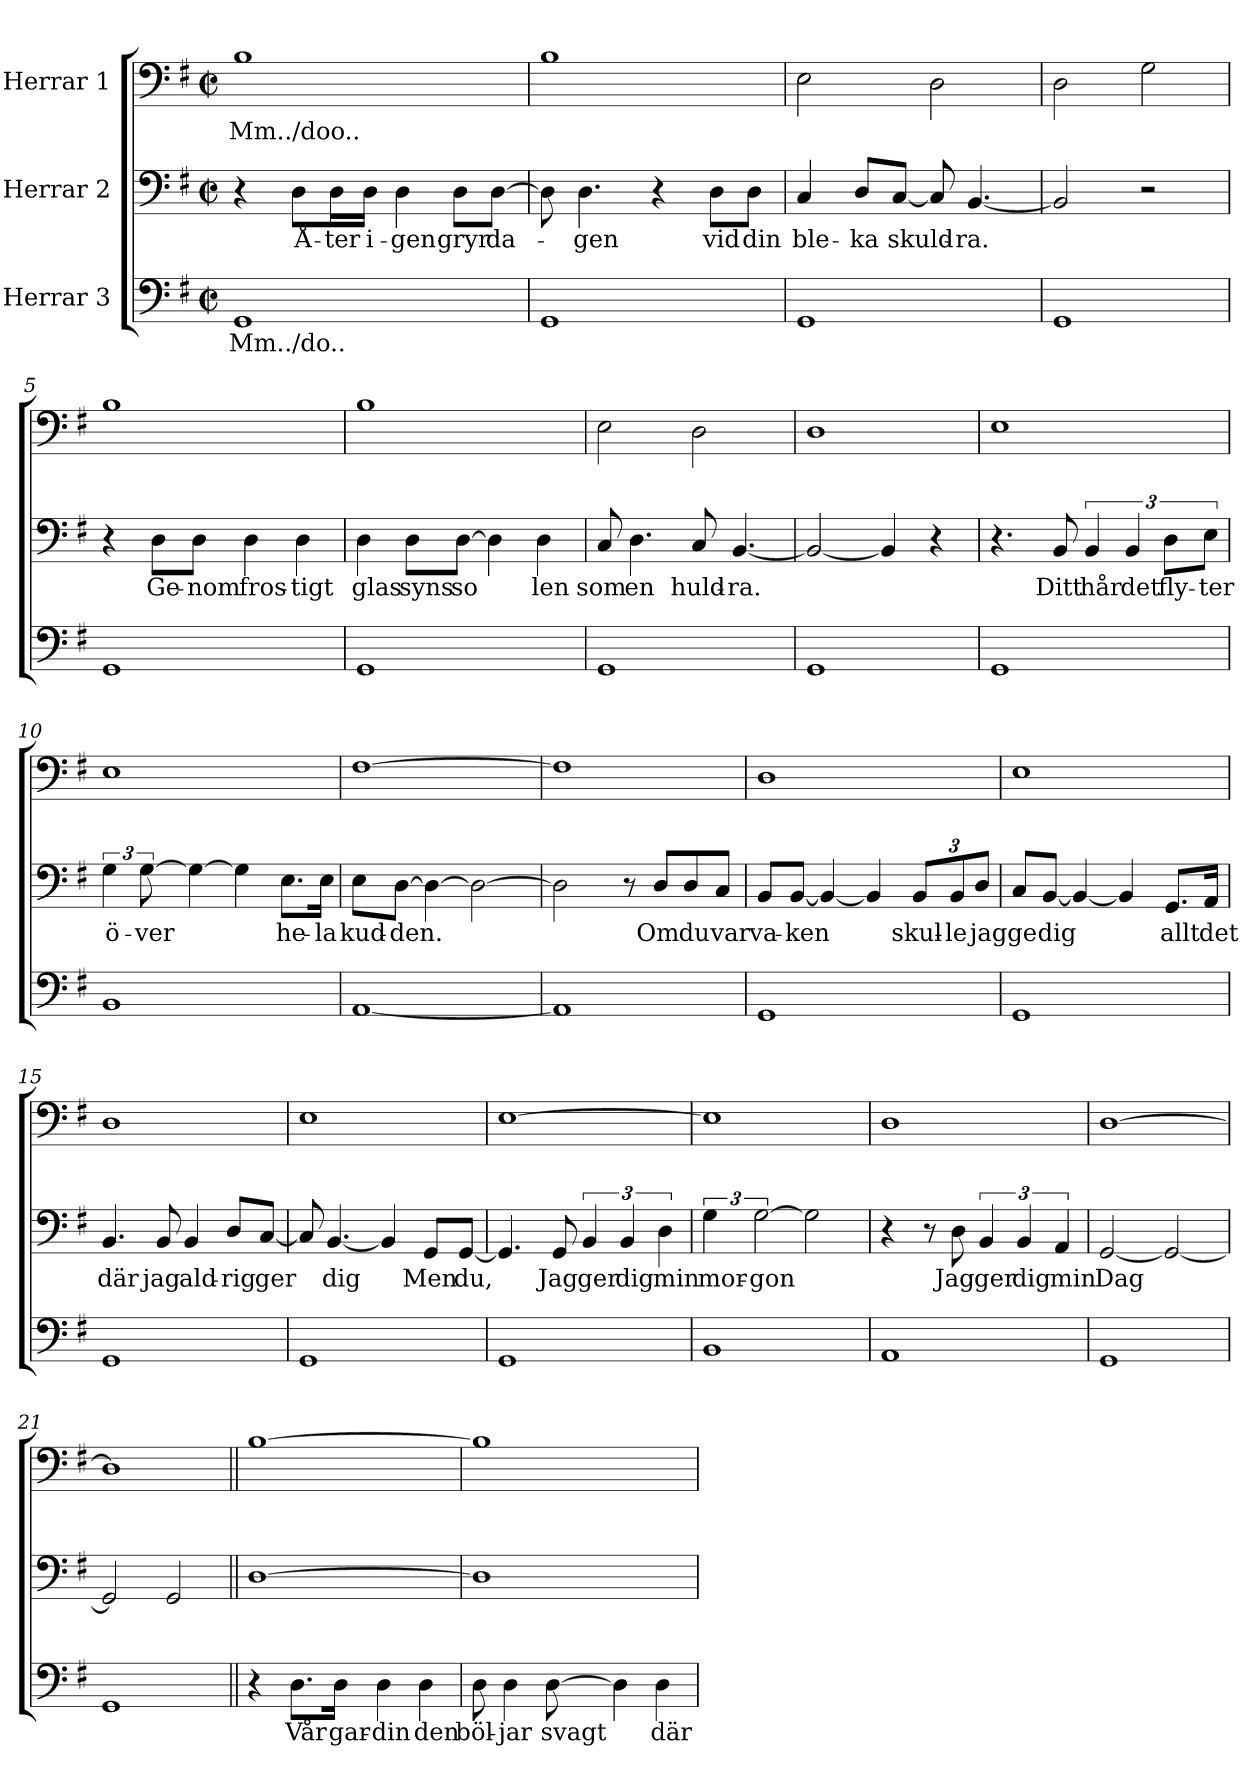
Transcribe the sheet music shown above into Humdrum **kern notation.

**kern	**text	**kern	**text	**kern	**text
*part3	*part3	*part2	*part2	*part1	*part1
*staff3	*staff3	*staff2	*staff2	*staff1	*staff1
*I"Herrar 3	*	*I"Herrar 2	*	*I"Herrar 1	*
*clefF4	*	*clefF4	*	*clefF4	*
*k[f#]	*	*k[f#]	*	*k[f#]	*
*M2/2	*	*M2/2	*	*M2/2	*
*met(c|)	*	*met(c|)	*	*met(c|)	*
=1	=1	=1	=1	=1	=1
!	!LO:LY:b	!	!	!	!LO:LY:b
1GG	Mm../do..	4r	.	1B	Mm../doo..
!	!	!	!LO:LY:b	!	!
.	.	8D\L	Å-	.	.
!	!	!	!LO:LY:b	!	!
.	.	16D\L	-ter	.	.
!	!	!	!LO:LY:b	!	!
.	.	16D\JJ	i-	.	.
!	!	!	!LO:LY:b	!	!
.	.	4D\	-gen	.	.
!	!	!	!LO:LY:b	!	!
.	.	8D\L	gryr	.	.
!	!	!	!LO:LY:b	!	!
.	.	[8D\J	da-	.	.
=2	=2	=2	=2	=2	=2
1GG	.	8D\]	.	1B	.
!	!	!	!LO:LY:b	!	!
.	.	4.D\	-gen	.	.
.	.	4r	.	.	.
!	!	!	!LO:LY:b	!	!
.	.	8D\L	vid	.	.
!	!	!	!LO:LY:b	!	!
.	.	8D\J	din	.	.
=3	=3	=3	=3	=3	=3
!	!	!	!LO:LY:b	!	!
1GG	.	4C/	ble-	2E\	.
!	!	!	!LO:LY:b	!	!
.	.	8D/L	-ka	.	.
!	!	!	!LO:LY:b	!	!
.	.	[8C/J	skuld-	.	.
.	.	8C/]	.	2D\	.
!	!	!	!LO:LY:b	!	!
.	.	[4.BB/	-ra.	.	.
=4	=4	=4	=4	=4	=4
1GG	.	2BB/]	.	2D\	.
.	.	2r	.	2G\	.
!!LO:LB:g=z
=5	=5	=5	=5	=5	=5
1GG	.	4r	.	1B	.
!	!	!	!LO:LY:b	!	!
.	.	8D\L	Ge-	.	.
!	!	!	!LO:LY:b	!	!
.	.	8D\J	-nom	.	.
!	!	!	!LO:LY:b	!	!
.	.	4D\	fros-	.	.
!	!	!	!LO:LY:b	!	!
.	.	4D\	-tigt	.	.
=6	=6	=6	=6	=6	=6
!	!	!	!LO:LY:b	!	!
1GG	.	4D\	glas	1B	.
!	!	!	!LO:LY:b	!	!
.	.	8D\L	syns	.	.
!	!	!	!LO:LY:b	!	!
.	.	[8D\J	so	.	.
.	.	4D\]	.	.	.
!	!	!	!LO:LY:b	!	!
.	.	4D\	-len	.	.
=7	=7	=7	=7	=7	=7
!	!	!	!LO:LY:b	!	!
1GG	.	8C/	som	2E\	.
!	!	!	!LO:LY:b	!	!
.	.	4.D\	en	.	.
!	!	!	!LO:LY:b	!	!
.	.	8C/	huld-	2D\	.
!	!	!	!LO:LY:b	!	!
.	.	[4.BB/	-ra.	.	.
=8	=8	=8	=8	=8	=8
1GG	.	2BB/_	.	1D	.
.	.	4BB/]	.	.	.
.	.	4r	.	.	.
!!LO:LB:g=z
=9	=9	=9	=9	=9	=9
1GG	.	4.r	.	1E	.
!	!	!	!LO:LY:b	!	!
.	.	8BB/	Ditt	.	.
!	!	!	!LO:LY:b	!	!
.	.	6BB/	hår	.	.
!	!	!	!LO:LY:b	!	!
.	.	6BB/	det	.	.
!	!	!	!LO:LY:b	!	!
.	.	12D\L	fly-	.	.
!	!	!	!LO:LY:b	!	!
.	.	12E\J	-ter	.	.
=10	=10	=10	=10	=10	=10
!	!	!	!LO:LY:b	!	!
1BB	.	6G\	ö-	1E	.
!	!	!	!LO:LY:b	!	!
.	.	[12G\	-ver	.	.
.	.	4G\_	.	.	.
.	.	4G\]	.	.	.
!	!	!	!LO:LY:b	!	!
.	.	8.E\L	he-	.	.
!	!	!	!LO:LY:b	!	!
.	.	16E\Jk	-la	.	.
=11	=11	=11	=11	=11	=11
!	!	!	!LO:LY:b	!	!
[1AA	.	8E\L	kud-	[1F#	.
!	!	!	!LO:LY:b	!	!
.	.	[8D\J	-den.	.	.
.	.	4D\_	.	.	.
.	.	2D\_	.	.	.
=12	=12	=12	=12	=12	=12
1AA]	.	2D\]	.	1F#]	.
.	.	8r	.	.	.
!	!	!	!LO:LY:b	!	!
.	.	8D/L	Om	.	.
!	!	!	!LO:LY:b	!	!
.	.	8D/	du	.	.
!	!	!	!LO:LY:b	!	!
.	.	8C/J	var	.	.
!!LO:LB:g=z
=13	=13	=13	=13	=13	=13
!	!	!	!LO:LY:b	!	!
1GG	.	8BB/L	va-	1D	.
!	!	!	!LO:LY:b	!	!
.	.	[8BB/J	-ken	.	.
.	.	4BB/_	.	.	.
.	.	4BB/]	.	.	.
*	*	*Xbrackettup	*	*	*
!	!	!	!LO:LY:b	!	!
.	.	12BB/L	skul-	.	.
!	!	!	!LO:LY:b	!	!
.	.	12BB/	-le	.	.
!	!	!	!LO:LY:b	!	!
.	.	12D/J	jag	.	.
=14	=14	=14	=14	=14	=14
!	!	!	!LO:LY:b	!	!
1GG	.	8C/L	ge	1E	.
!	!	!	!LO:LY:b	!	!
.	.	[8BB/J	dig	.	.
.	.	4BB/_	.	.	.
.	.	4BB/]	.	.	.
!	!	!	!LO:LY:b	!	!
.	.	8.GG/L	allt	.	.
!	!	!	!LO:LY:b	!	!
.	.	16AA/Jk	det	.	.
=15	=15	=15	=15	=15	=15
!	!	!	!LO:LY:b	!	!
1GG	.	4.BB/	där	1D	.
!	!	!	!LO:LY:b	!	!
.	.	8BB/	jag	.	.
!	!	!	!LO:LY:b	!	!
.	.	4BB/	ald-	.	.
!	!	!	!LO:LY:b	!	!
.	.	8D/L	-rig	.	.
!	!	!	!LO:LY:b	!	!
.	.	[8C/J	ger	.	.
=16	=16	=16	=16	=16	=16
1GG	.	8C/]	.	1E	.
!	!	!	!LO:LY:b	!	!
.	.	[4.BB/	dig	.	.
.	.	4BB/]	.	.	.
!	!	!	!LO:LY:b	!	!
.	.	8GG/L	Men	.	.
!	!	!	!LO:LY:b	!	!
.	.	[8GG/J	du,	.	.
!!LO:PB:g=z
=17	=17	=17	=17	=17	=17
1GG	.	4.GG/]	.	[1E	.
!	!	!	!LO:LY:b	!	!
.	.	8GG/	Jag	.	.
*	*	*brackettup	*	*	*
!	!	!	!LO:LY:b	!	!
.	.	6BB/	ger	.	.
!	!	!	!LO:LY:b	!	!
.	.	6BB/	dig	.	.
!	!	!	!LO:LY:b	!	!
.	.	6D\	min	.	.
=18	=18	=18	=18	=18	=18
!	!	!	!LO:LY:b	!	!
1BB	.	6G\	mor-	1E]	.
!	!	!	!LO:LY:b	!	!
.	.	[3G\	-gon	.	.
.	.	2G\]	.	.	.
=19	=19	=19	=19	=19	=19
1AA	.	4r	.	1D	.
.	.	8r	.	.	.
!	!	!	!LO:LY:b	!	!
.	.	8D\	Jag	.	.
!	!	!	!LO:LY:b	!	!
.	.	6BB/	ger	.	.
!	!	!	!LO:LY:b	!	!
.	.	6BB/	dig	.	.
!	!	!	!LO:LY:b	!	!
.	.	6AA/	min	.	.
=20	=20	=20	=20	=20	=20
!	!	!	!LO:LY:b	!	!
1GG	.	[2GG/	Dag	[1D	.
.	.	2GG/_	.	.	.
=21	=21	=21	=21	=21	=21
1GG	.	2GG/]	.	1D]	.
.	.	2GG/	.	.	.
!!LO:LB:g=z
=22||	=22||	=22||	=22||	=22||	=22||
4r	.	[1D	.	[1B	.
!	!LO:LY:b	!	!	!	!
8.D\L	Vår	.	.	.	.
!	!LO:LY:b	!	!	!	!
16D\Jk	gar-	.	.	.	.
!	!LO:LY:b	!	!	!	!
4D\	-din	.	.	.	.
!	!LO:LY:b	!	!	!	!
4D\	den	.	.	.	.
=23	=23	=23	=23	=23	=23
!	!LO:LY:b	!	!	!	!
8D\	böl-	1D]	.	1B]	.
!	!LO:LY:b	!	!	!	!
4D\	-jar	.	.	.	.
!	!LO:LY:b	!	!	!	!
[8D\	svagt	.	.	.	.
4D\]	.	.	.	.	.
!	!LO:LY:b	!	!	!	!
4D\	där	.	.	.	.
=	=	=	=	=	=
*-	*-	*-	*-	*-	*-
